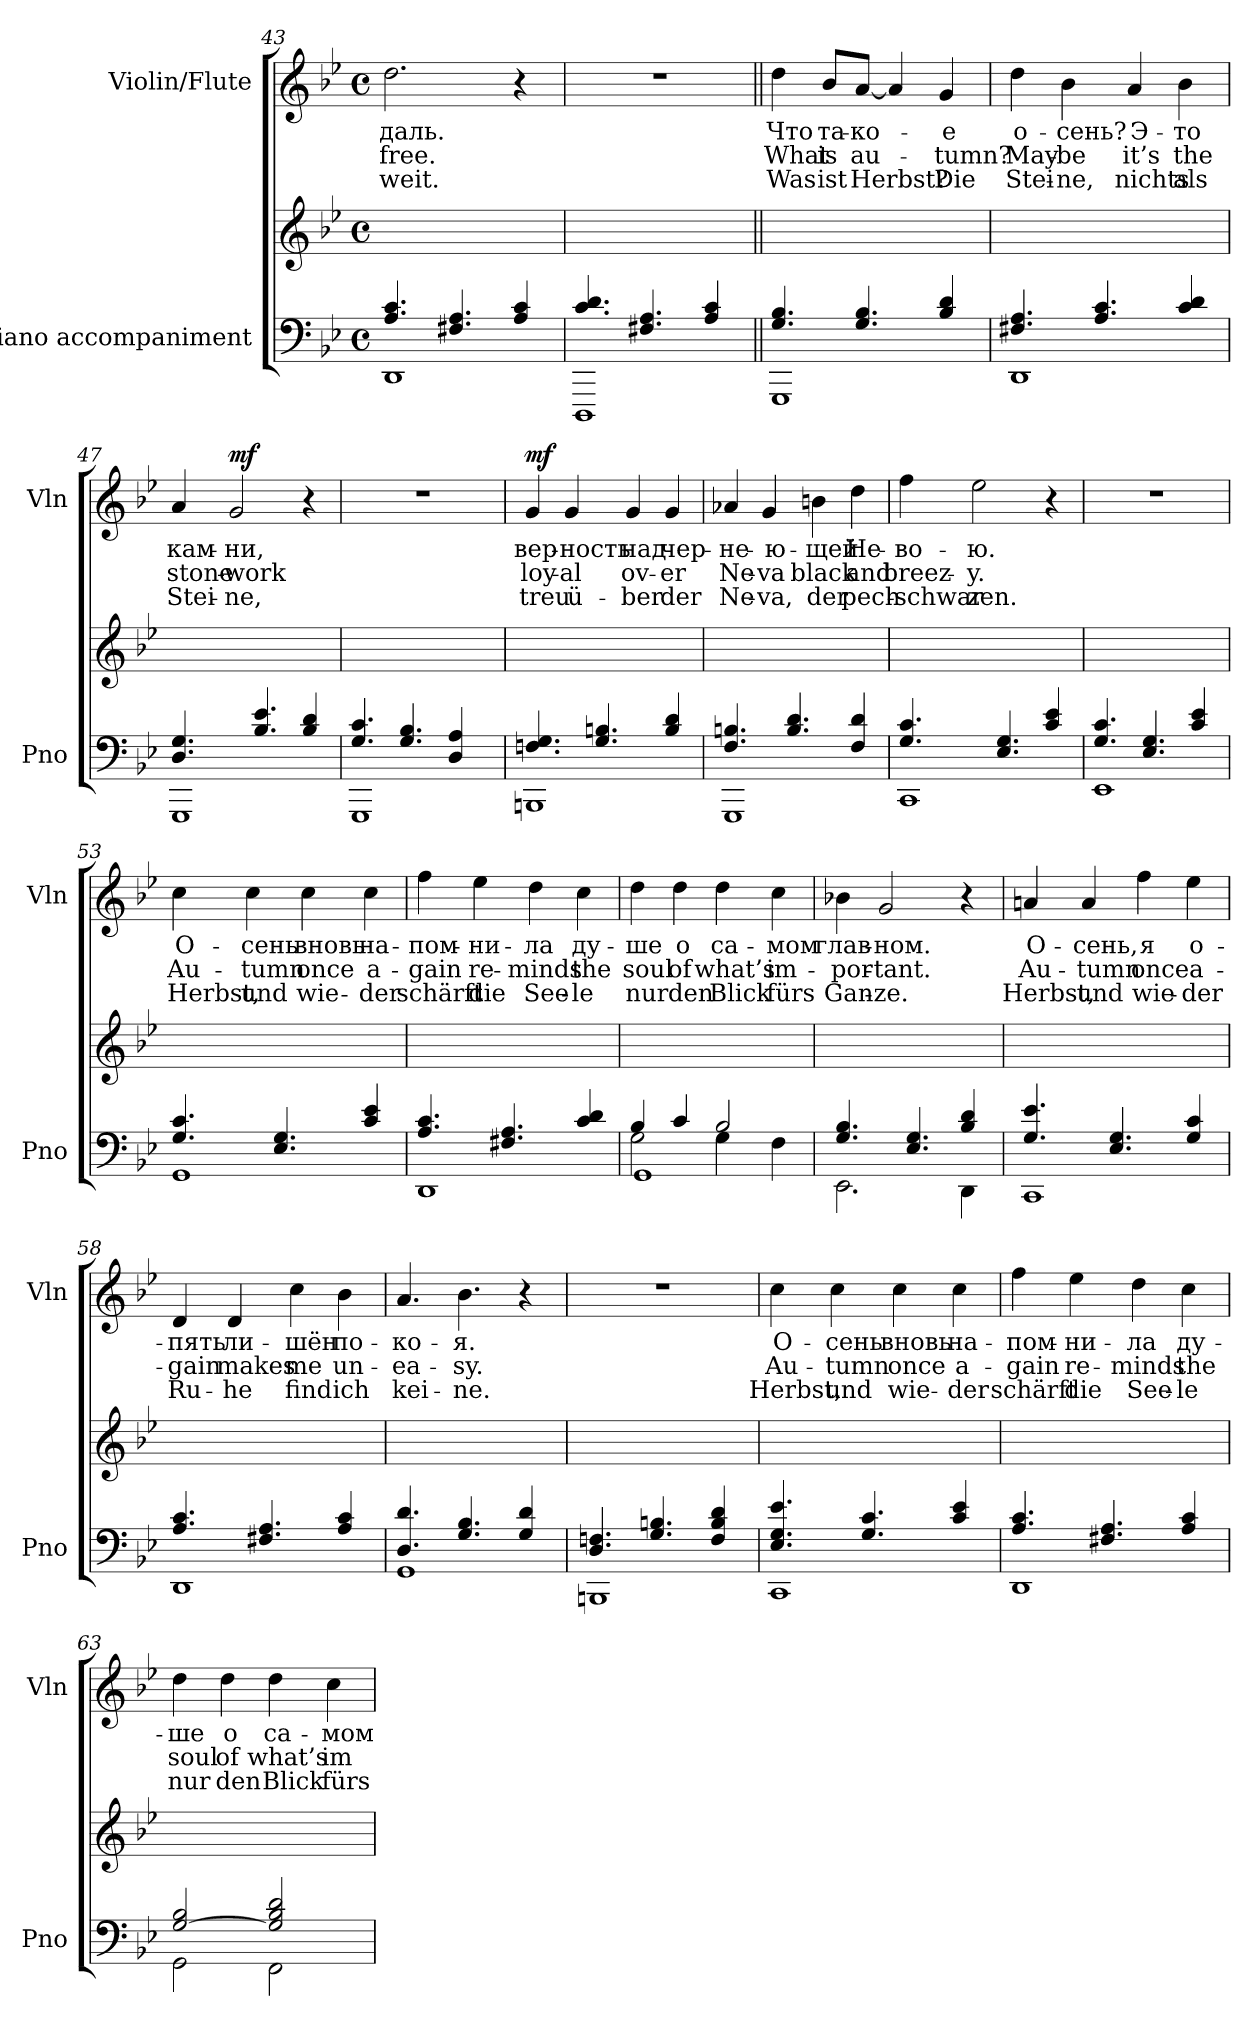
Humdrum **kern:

**kern	**kern	**kern	**text	**text	**text	**dynam
*part2	*part2	*part1	*part1	*part1	*part1	*part1
*staff3	*staff2	*staff1	*staff1	*staff1	*staff1	*staff1
*I"Piano  accompaniment	*	*I"Violin/Flute	*	*	*	*
*I'Pno	*	*I'Vln	*	*	*	*
*clefF4	*clefG2	*clefG2	*	*	*	*
*k[b-e-]	*k[b-e-]	*k[b-e-]	*	*	*	*
*M4/4	*M4/4	*M4/4	*	*	*	*
*met(c)	*met(c)	*met(c)	*	*	*	*
=43	=43	=43	=43	=43	=43	=43
*^	*	*	*	*	*	*
!	!	!	!	!LO:LY:b	!LO:LY:b	!LO:LY:b	!
4.A/ 4.c/	1DD	1ryy	2.dd\	даль.	free.	weit.	.
4.F#X/ 4.A/	.	.	.	.	.	.	.
4A/ 4c/	.	.	4r	.	.	.	.
=44	=44	=44	=44	=44	=44	=44	=44
4.c/ 4.d/	1DDD	1ryy	1r	.	.	.	.
4.F#X/ 4.A/	.	.	.	.	.	.	.
4A/ 4c/	.	.	.	.	.	.	.
!!LO:LB:g=z
=45||	=45||	=45||	=45||	=45||	=45||	=45||	=45||
!	!	!	!	!LO:LY:b	!LO:LY:b	!LO:LY:b	!
4.G/ 4.B-/	1GGG	1ryy	4dd\	Что	What	Was	.
!	!	!	!	!LO:LY:b	!LO:LY:b	!LO:LY:b	!
.	.	.	8b-/L	та-	is	ist	.
!	!	!	!	!LO:LY:b	!LO:LY:b	!LO:LY:b	!
4.G/ 4.B-/	.	.	[8a/J	-ко-	au-	Herbst?	.
.	.	.	4a/]	.	.	.	.
!	!	!	!	!LO:LY:b	!LO:LY:b	!LO:LY:b	!
4B-/ 4d/	.	.	4g/	-е	-tumn?	Die	.
=46	=46	=46	=46	=46	=46	=46	=46
!	!	!	!	!LO:LY:b	!LO:LY:b	!LO:LY:b	!
4.F#X/ 4.A/	1DD	1ryy	4dd\	о-	May-	Stei-	.
!	!	!	!	!LO:LY:b	!LO:LY:b	!LO:LY:b	!
.	.	.	4b-\	-сень?	-be	-ne,	.
4.A/ 4.c/	.	.	.	.	.	.	.
!	!	!	!	!LO:LY:b	!LO:LY:b	!LO:LY:b	!
.	.	.	4a/	Э-	it’s	nichts	.
!	!	!	!	!LO:LY:b	!LO:LY:b	!LO:LY:b	!
4c/ 4d/	.	.	4b-\	-то	the	als	.
=47	=47	=47	=47	=47	=47	=47	=47
!	!	!	!	!LO:LY:b	!LO:LY:b	!LO:LY:b	!
4.D/ 4.G/	1GGG	1ryy	4a/	кам-	stone-	Stei-	.
!	!	!	!	!LO:LY:b	!LO:LY:b	!LO:LY:b	!LO:DY:b
.	.	.	2g/	-ни,	-work	-ne,	mf
4.B-/ 4.e-/	.	.	.	.	.	.	.
4B-/ 4d/	.	.	4r	.	.	.	.
=48	=48	=48	=48	=48	=48	=48	=48
4.G/ 4.c/	1GGG	1ryy	1r	.	.	.	.
4.G/ 4.B-/	.	.	.	.	.	.	.
4D/ 4A/	.	.	.	.	.	.	.
!!LO:LB:g=z
=49	=49	=49	=49	=49	=49	=49	=49
!	!	!	!	!LO:LY:b	!LO:LY:b	!LO:LY:b	!LO:DY:b
4.Fn/ 4.G/	1BBBn	1ryy	4g/	вер-	loy-	treu	mf
!	!	!	!	!LO:LY:b	!LO:LY:b	!LO:LY:b	!
.	.	.	4g/	-ность	-al	ü-	.
4.G/ 4.Bn/	.	.	.	.	.	.	.
!	!	!	!	!LO:LY:b	!LO:LY:b	!LO:LY:b	!
.	.	.	4g/	над	ov-	-ber	.
!	!	!	!	!LO:LY:b	!LO:LY:b	!LO:LY:b	!
4B/ 4d/	.	.	4g/	чер-	-er	der	.
=50	=50	=50	=50	=50	=50	=50	=50
!	!	!	!	!LO:LY:b	!LO:LY:b	!LO:LY:b	!
4.F/ 4.Bn/	1GGG	1ryy	4a-X/	-не-	Ne-	Ne-	.
!	!	!	!	!LO:LY:b	!LO:LY:b	!LO:LY:b	!
.	.	.	4g/	-ю-	-va	-va,	.
4.B/ 4.d/	.	.	.	.	.	.	.
!	!	!	!	!LO:LY:b	!LO:LY:b	!LO:LY:b	!
.	.	.	4bn\	-щей	black	der	.
!	!	!	!	!LO:LY:b	!LO:LY:b	!LO:LY:b	!
4F/ 4d/	.	.	4dd\	Не-	and	pech-	.
=51	=51	=51	=51	=51	=51	=51	=51
!	!	!	!	!LO:LY:b	!LO:LY:b	!LO:LY:b	!
4.G/ 4.c/	1CC	1ryy	4ff\	-во-	breez-	-schwar-	.
!	!	!	!	!LO:LY:b	!LO:LY:b	!LO:LY:b	!
.	.	.	2ee-\	-ю.	-y.	-zen.	.
4.E-/ 4.G/	.	.	.	.	.	.	.
4c/ 4e-/	.	.	4r	.	.	.	.
=52	=52	=52	=52	=52	=52	=52	=52
4.G/ 4.c/	1EE-	1ryy	1r	.	.	.	.
4.E-/ 4.G/	.	.	.	.	.	.	.
4c/ 4e-/	.	.	.	.	.	.	.
!!LO:LB:g=z
=53	=53	=53	=53	=53	=53	=53	=53
!	!	!	!	!LO:LY:b	!LO:LY:b	!LO:LY:b	!
4.G/ 4.c/	1GG	1ryy	4cc\	О-	Au-	Herbst,	.
!	!	!	!	!LO:LY:b	!LO:LY:b	!LO:LY:b	!
.	.	.	4cc\	-сень	-tumn	und	.
4.E-/ 4.G/	.	.	.	.	.	.	.
!	!	!	!	!LO:LY:b	!LO:LY:b	!LO:LY:b	!
.	.	.	4cc\	вновь	once	wie-	.
!	!	!	!	!LO:LY:b	!LO:LY:b	!LO:LY:b	!
4c/ 4e-/	.	.	4cc\	на-	a-	-der	.
=54	=54	=54	=54	=54	=54	=54	=54
!	!	!	!	!LO:LY:b	!LO:LY:b	!LO:LY:b	!
4.A/ 4.c/	1DD	1ryy	4ff\	-пом-	-gain	schärft	.
!	!	!	!	!LO:LY:b	!LO:LY:b	!LO:LY:b	!
.	.	.	4ee-\	-ни-	re-	die	.
4.F#X/ 4.A/	.	.	.	.	.	.	.
!	!	!	!	!LO:LY:b	!LO:LY:b	!LO:LY:b	!
.	.	.	4dd\	-ла	-minds	See-	.
!	!	!	!	!LO:LY:b	!LO:LY:b	!LO:LY:b	!
4c/ 4d/	.	.	4cc\	ду-	the	-le	.
=55	=55	=55	=55	=55	=55	=55	=55
*	*^	*	*	*	*	*	*
!	!	!	!	!	!LO:LY:b	!LO:LY:b	!LO:LY:b	!
4B-/	2G\	1GG	1ryy	4dd\	-ше	soul	nur	.
!	!	!	!	!	!LO:LY:b	!LO:LY:b	!LO:LY:b	!
4c/	.	.	.	4dd\	о	of	den	.
!	!	!	!	!	!LO:LY:b	!LO:LY:b	!LO:LY:b	!
2B-/	4G\	.	.	4dd\	са-	what’s	Blick	.
!	!	!	!	!	!LO:LY:b	!LO:LY:b	!LO:LY:b	!
.	4F\	.	.	4cc\	-мом	im-	fürs	.
*	*v	*v	*	*	*	*	*	*
=56	=56	=56	=56	=56	=56	=56	=56
!	!	!	!	!LO:LY:b	!LO:LY:b	!LO:LY:b	!
4.G/ 4.B-/	2.EE-\	1ryy	4b-X\	глав-	-por-	Gan-	.
!	!	!	!	!LO:LY:b	!LO:LY:b	!LO:LY:b	!
.	.	.	2g/	-ном.	-tant.	-ze.	.
4.E-/ 4.G/	.	.	.	.	.	.	.
4B-/ 4d/	4DD\	.	4r	.	.	.	.
!!LO:LB:g=z
=57	=57	=57	=57	=57	=57	=57	=57
!	!	!	!	!LO:LY:b	!LO:LY:b	!LO:LY:b	!
4.G/ 4.e-/	1CC	1ryy	4an/	О-	Au-	Herbst,	.
!	!	!	!	!LO:LY:b	!LO:LY:b	!LO:LY:b	!
.	.	.	4a/	-сень,	-tumn	und	.
4.E-/ 4.G/	.	.	.	.	.	.	.
!	!	!	!	!LO:LY:b	!LO:LY:b	!LO:LY:b	!
.	.	.	4ff\	я	once	wie-	.
!	!	!	!	!LO:LY:b	!LO:LY:b	!LO:LY:b	!
4G/ 4c/	.	.	4ee-\	о-	a-	-der	.
=58	=58	=58	=58	=58	=58	=58	=58
!	!	!	!	!LO:LY:b	!LO:LY:b	!LO:LY:b	!
4.A/ 4.c/	1DD	1ryy	4d/	-пять	-gain	Ru-	.
!	!	!	!	!LO:LY:b	!LO:LY:b	!LO:LY:b	!
.	.	.	4d/	ли-	makes	-he	.
4.F#X/ 4.A/	.	.	.	.	.	.	.
!	!	!	!	!LO:LY:b	!LO:LY:b	!LO:LY:b	!
.	.	.	4cc\	-шён	me	find	.
!	!	!	!	!LO:LY:b	!LO:LY:b	!LO:LY:b	!
4A/ 4c/	.	.	4b-\	по-	un-	ich	.
=59	=59	=59	=59	=59	=59	=59	=59
!	!	!	!	!LO:LY:b	!LO:LY:b	!LO:LY:b	!
4.D/ 4.d/	1GG	1ryy	4.a/	-ко-	-ea-	kei-	.
!	!	!	!	!LO:LY:b	!LO:LY:b	!LO:LY:b	!
4.G/ 4.B-/	.	.	4.b-\	-я.	-sy.	-ne.	.
4G/ 4d/	.	.	4r	.	.	.	.
=60	=60	=60	=60	=60	=60	=60	=60
4.D/ 4.Fn/	1BBBn	1ryy	1r	.	.	.	.
4.G/ 4.Bn/	.	.	.	.	.	.	.
4F/ 4B/ 4d/	.	.	.	.	.	.	.
!!LO:PB:g=z
=61	=61	=61	=61	=61	=61	=61	=61
!	!	!	!	!LO:LY:b	!LO:LY:b	!LO:LY:b	!
4.E-/ 4.G/ 4.e-/	1CC	1ryy	4cc\	О-	Au-	Herbst,	.
!	!	!	!	!LO:LY:b	!LO:LY:b	!LO:LY:b	!
.	.	.	4cc\	-сень	-tumn	und	.
4.G/ 4.c/	.	.	.	.	.	.	.
!	!	!	!	!LO:LY:b	!LO:LY:b	!LO:LY:b	!
.	.	.	4cc\	вновь	once	wie-	.
!	!	!	!	!LO:LY:b	!LO:LY:b	!LO:LY:b	!
4c/ 4e-/	.	.	4cc\	на-	a-	-der	.
=62	=62	=62	=62	=62	=62	=62	=62
!	!	!	!	!LO:LY:b	!LO:LY:b	!LO:LY:b	!
4.A/ 4.c/	1DD	1ryy	4ff\	-пом-	-gain	schärft	.
!	!	!	!	!LO:LY:b	!LO:LY:b	!LO:LY:b	!
.	.	.	4ee-\	-ни-	re-	die	.
4.F#X/ 4.A/	.	.	.	.	.	.	.
!	!	!	!	!LO:LY:b	!LO:LY:b	!LO:LY:b	!
.	.	.	4dd\	-ла	-minds	See-	.
!	!	!	!	!LO:LY:b	!LO:LY:b	!LO:LY:b	!
4A/ 4c/	.	.	4cc\	ду-	the	-le	.
=63	=63	=63	=63	=63	=63	=63	=63
!	!	!	!	!LO:LY:b	!LO:LY:b	!LO:LY:b	!
[2G/ 2B-/	2GG\	1ryy	4dd\	-ше	soul	nur	.
!	!	!	!	!LO:LY:b	!LO:LY:b	!LO:LY:b	!
.	.	.	4dd\	о	of	den	.
!	!	!	!	!LO:LY:b	!LO:LY:b	!LO:LY:b	!
2G/] 2B-/ 2d/	2FF\	.	4dd\	са-	what’s	Blick	.
!	!	!	!	!LO:LY:b	!LO:LY:b	!LO:LY:b	!
.	.	.	4cc\	-мом	im-	fürs	.
*v	*v	*	*	*	*	*	*
=	=	=	=	=	=	=
*-	*-	*-	*-	*-	*-	*-
